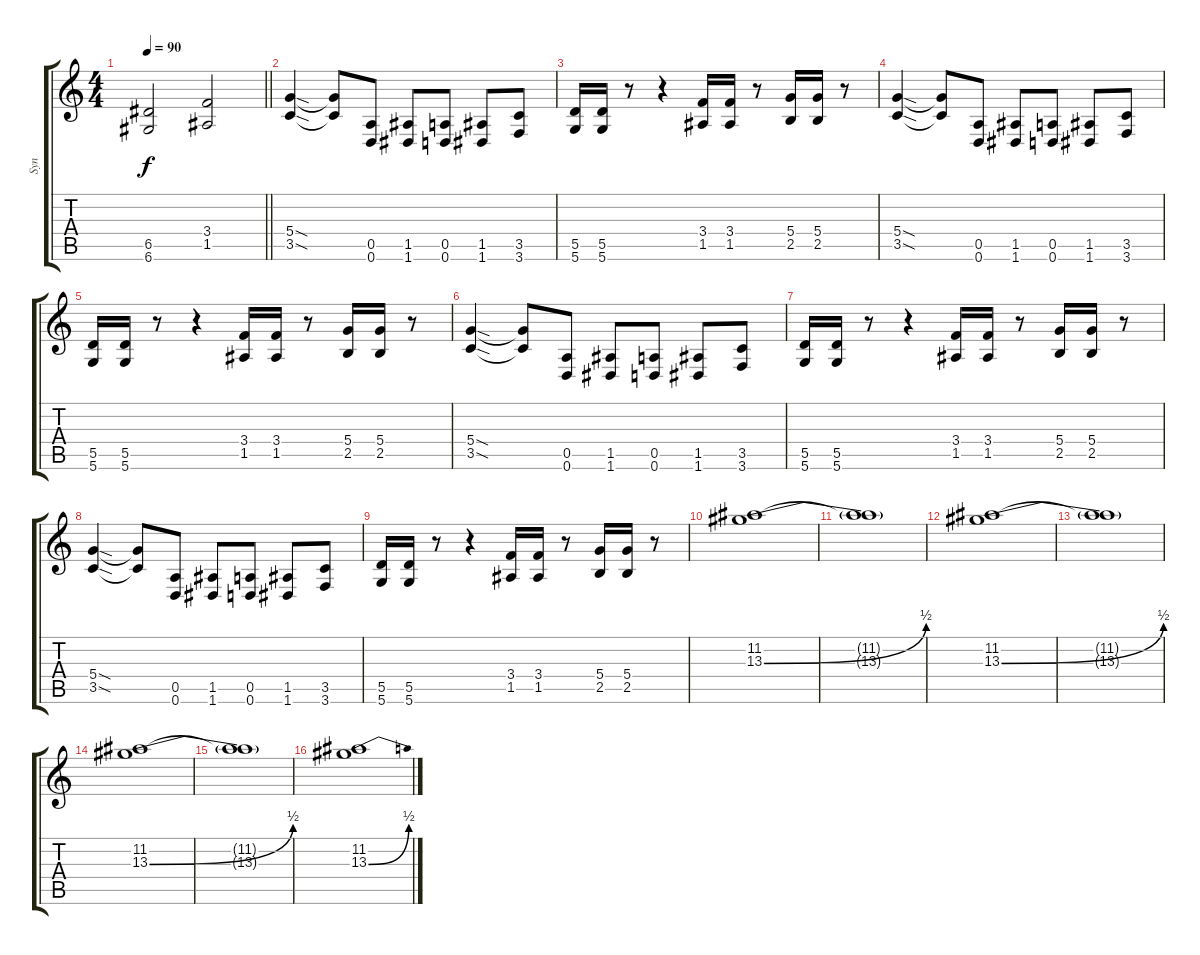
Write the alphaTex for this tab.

\track ("Syn" "Syn") {instrument distortionguitar}
\staff {score tabs}
\tuning (E4 B3 G3 D3 A2 D2) {hide}
\ts (4 4)
\tempo 90
\clef g2
\barLineRight lightlight
\ks c
(6.5 6.6).2{dy f} (3.4 1.5).2 |
(5.4{sod} 3.5{sod}).4 (5.4{t} 3.5{t}).8 (0.5 0.6).8 (1.5 1.6).8 (0.5 0.6).8 (1.5 1.6).8 (3.5 3.6).8 |
(5.5 5.6).16 (5.5 5.6).16 r.8 r.4 (3.4 1.5).16 (3.4 1.5).16 r.8 (5.4 2.5).16 (5.4 2.5).16 r.8 |
(5.4{sod} 3.5{sod}).4 (5.4{t} 3.5{t}).8 (0.5 0.6).8 (1.5 1.6).8 (0.5 0.6).8 (1.5 1.6).8 (3.5 3.6).8 |
(5.5 5.6).16 (5.5 5.6).16 r.8 r.4 (3.4 1.5).16 (3.4 1.5).16 r.8 (5.4 2.5).16 (5.4 2.5).16 r.8 |
(5.4{sod} 3.5{sod}).4 (5.4{t} 3.5{t}).8 (0.5 0.6).8 (1.5 1.6).8 (0.5 0.6).8 (1.5 1.6).8 (3.5 3.6).8 |
(5.5 5.6).16 (5.5 5.6).16 r.8 r.4 (3.4 1.5).16 (3.4 1.5).16 r.8 (5.4 2.5).16 (5.4 2.5).16 r.8 |
(5.4{sod} 3.5{sod}).4 (5.4{t} 3.5{t}).8 (0.5 0.6).8 (1.5 1.6).8 (0.5 0.6).8 (1.5 1.6).8 (3.5 3.6).8 |
(5.5 5.6).16 (5.5 5.6).16 r.8 r.4 (3.4 1.5).16 (3.4 1.5).16 r.8 (5.4 2.5).16 (5.4 2.5).16 r.8 |
(11.2 13.3{be (bend 0 0 60 2)}).1{balance 8} |
(11.2{t} 13.3{t}).1 |
(11.2 13.3{be (bend 0 0 60 2)}).1 |
(11.2{t} 13.3{t}).1 |
(11.2 13.3{be (bend 0 0 60 2)}).1 |
(11.2{t} 13.3{t}).1 |
(11.2 13.3{be (bend 0 0 60 2)}).1
